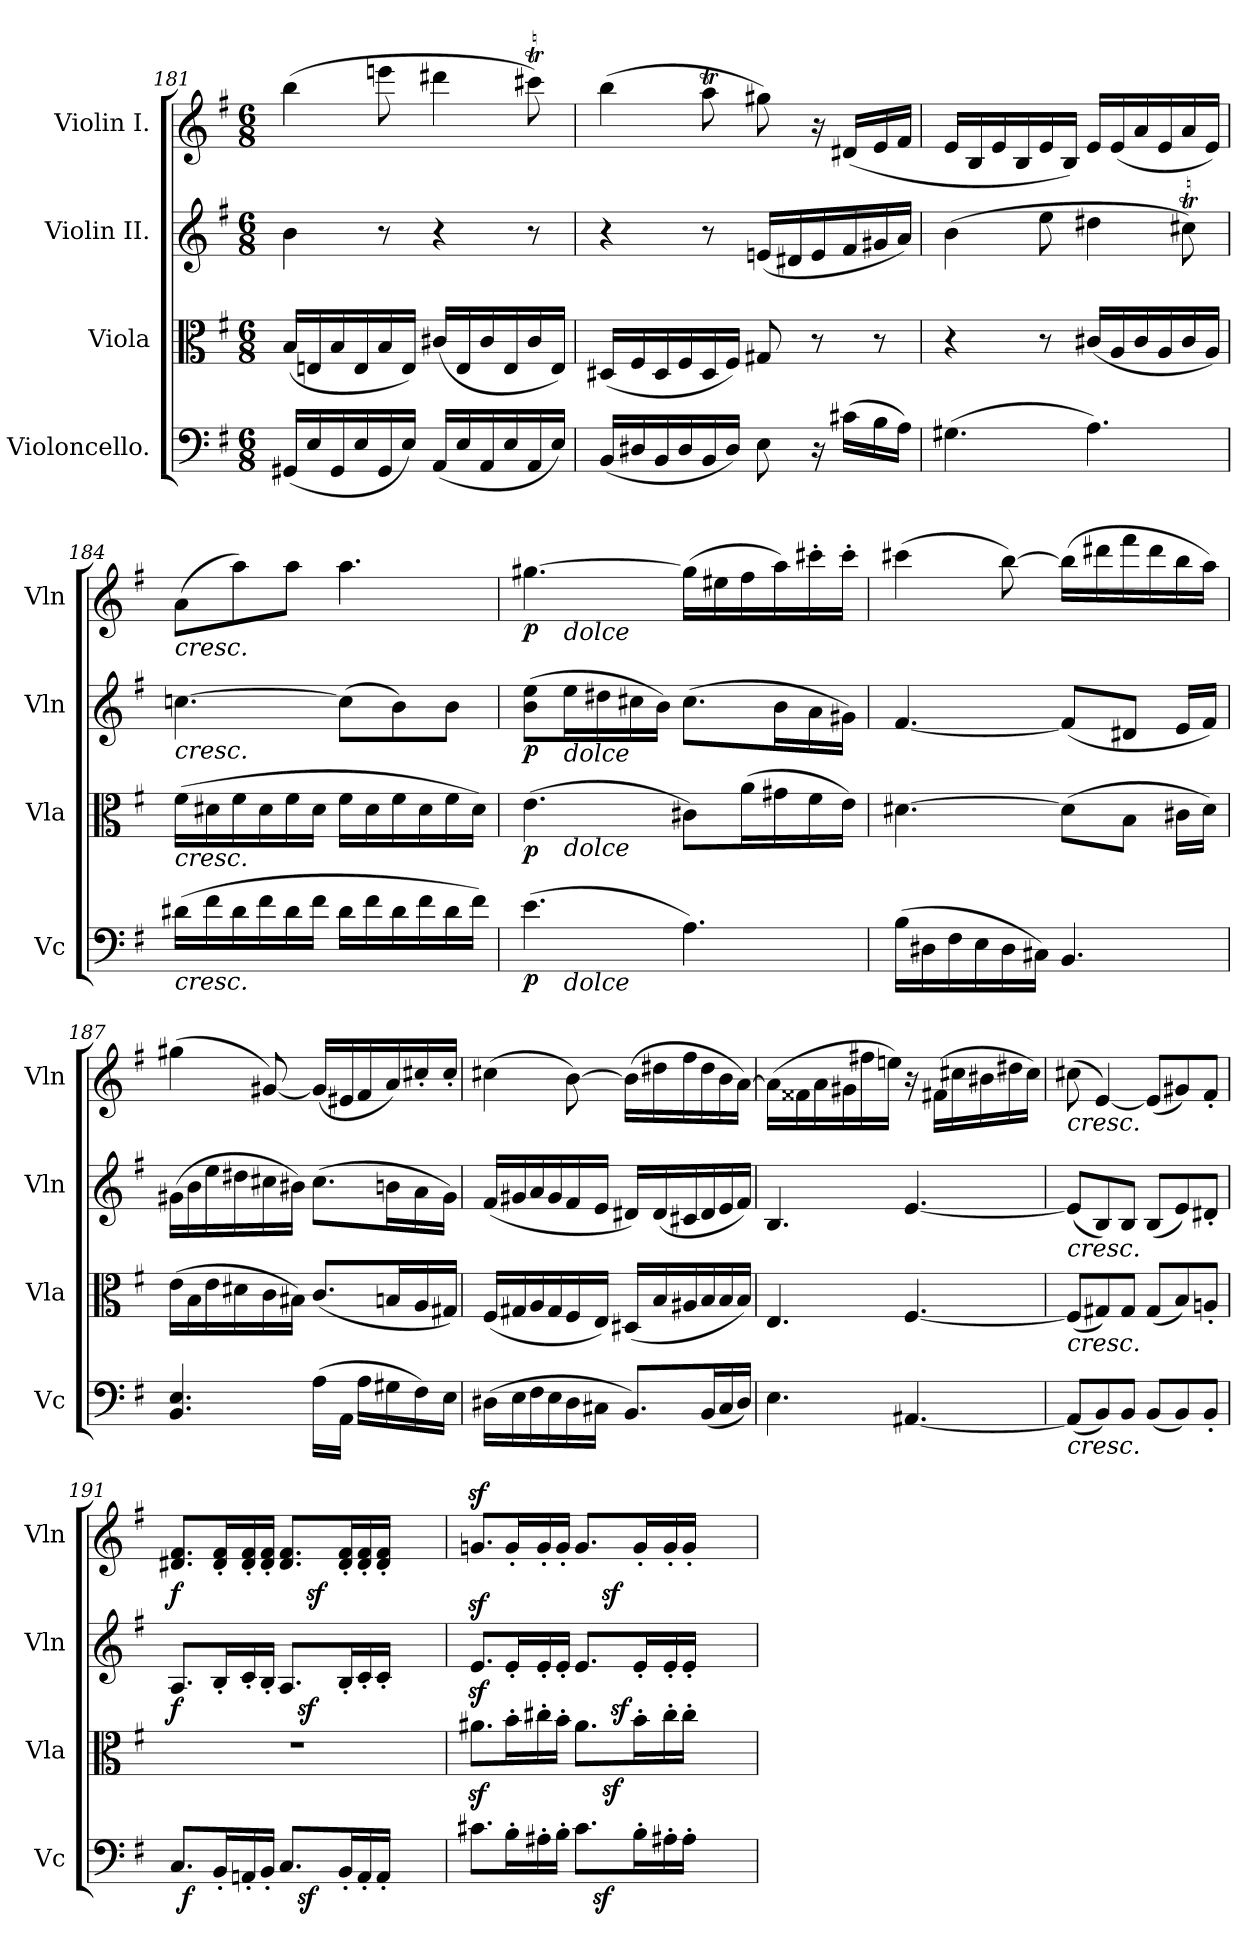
**kern	**dynam	**kern	**dynam	**kern	**dynam	**kern	**dynam
*part4	*part4	*part3	*part3	*part2	*part2	*part1	*part1
*staff4	*staff4	*staff3	*staff3	*staff2	*staff2	*staff1	*staff1
*I"Violoncello.	*	*I"Viola	*	*I"Violin II.	*	*I"Violin I.	*
*I'Vc	*	*I'Vla	*	*I'Vln	*	*I'Vln	*
*clefF4	*	*clefC3	*	*clefG2	*	*clefG2	*
*k[f#]	*	*k[f#]	*	*k[f#]	*	*k[f#]	*
*e:	*	*e:	*	*e:	*	*e:	*
*M6/8	*	*M6/8	*	*M6/8	*	*M6/8	*
=181	=181	=181	=181	=181	=181	=181	=181
(<16GG#X/LL	.	(<16B/LL	.	4b\	.	(>4bb\	.
16E/	.	16En/	.	.	.	.	.
16GG#/	.	16B/	.	.	.	.	.
16E/	.	16E/	.	.	.	.	.
16GG#/	.	16B/	.	8r	.	8eeen\	.
16E/JJ)	.	16E/JJ)	.	.	.	.	.
(<16AA/LL	.	(<16c#X/LL	.	4r	.	4ddd#X\	.
16E/	.	16E/	.	.	.	.	.
16AA/	.	16c#/	.	.	.	.	.
16E/	.	16E/	.	.	.	.	.
16AA/	.	16c#/	.	8r	.	8ccc#Xt\)	.
16E/JJ)	.	16E/JJ)	.	.	.	.	.
!!LO:PB:g=z
=182	=182	=182	=182	=182	=182	=182	=182
(<16BB/LL	.	(<16D#X/LL	.	4r	.	(>4bb\	.
16D#X/	.	16F#/	.	.	.	.	.
16BB/	.	16D#/	.	.	.	.	.
16D#/	.	16F#/	.	.	.	.	.
16BB/	.	16D#/	.	8r	.	8aaT\	.
16D#/JJ)	.	16F#/JJ)	.	.	.	.	.
8E\	.	8G#X/	.	(<16en/LL	.	8gg#X\)	.
.	.	.	.	16d#X/	.	.	.
16r	.	8r	.	16e/	.	16r	.
(>16c#X\LL	.	.	.	16f#/	.	(<16d#X/LL	.
16B\	.	8r	.	16g#X/	.	16e/	.
16A\JJ)	.	.	.	16a/JJ)	.	16f#/JJ	.
=183	=183	=183	=183	=183	=183	=183	=183
(>4.G#X\	.	4r	.	(>4b\	.	16e/LL	.
.	.	.	.	.	.	16B/	.
.	.	.	.	.	.	16e/	.
.	.	.	.	.	.	16B/	.
.	.	8r	.	8ee\	.	16e/	.
.	.	.	.	.	.	16B/JJ)	.
4.A\)	.	(<16c#X/LL	.	4dd#X\	.	16e/LL	.
.	.	16A/	.	.	.	(<16e/	.
.	.	16c#/	.	.	.	16a/	.
.	.	16A/	.	.	.	16e/	.
.	.	16c#/	.	8cc#Xt\)	.	16a/	.
.	.	16A/JJ)	.	.	.	16e/JJ)	.
=184	=184	=184	=184	=184	=184	=184	=184
!	!	!	!	!	!	!LO:TX:b:i:t=cresc.	!
!	!	!	!	!LO:TX:b:i:t=cresc.	!	!	!
!	!	!LO:TX:b:i:t=cresc.	!	!	!	!	!
!LO:TX:b:i:t=cresc.	!	!	!	!	!	!	!
(>16d#X\LL	.	(>16f#\LL	.	[4.ccn\	.	(>8a\L	.
16f#\	.	16d#X\	.	.	.	.	.
16d#\	.	16f#\	.	.	.	8aa\)	.
16f#\	.	16d#\	.	.	.	.	.
16d#\	.	16f#\	.	.	.	8aa\J	.
16f#\JJ	.	16d#\JJ	.	.	.	.	.
16d#\LL	.	16f#\LL	.	(>8cc\L]	.	4.aa\	.
16f#\	.	16d#\	.	.	.	.	.
16d#\	.	16f#\	.	8b\)	.	.	.
16f#\	.	16d#\	.	.	.	.	.
16d#\	.	16f#\	.	8b\J	.	.	.
16f#\JJ)	.	16d#\JJ)	.	.	.	.	.
=185	=185	=185	=185	=185	=185	=185	=185
!	!LO:DY:b	!	!LO:DY:b	!	!LO:DY:b	!	!LO:DY:b
*^	*	*^	*	*	*	*^	*
(>4.e\	8ryy	p	(>4.e\	8ryy	p	(>8b\ 8ee\L	p	[4.gg#X\	8ryy	p
!	!	!	!	!	!	!	!	!	!LO:TX:b:i:t=dolce	!
!	!	!	!	!	!	!LO:TX:b:i:t=dolce	!	!	!	!
!	!	!	!	!LO:TX:b:i:t=dolce	!	!	!	!	!	!
!	!LO:TX:b:i:t=dolce	!	!	!	!	!	!	!	!	!
.	2ryy	.	.	2ryy	.	16ee\L	.	.	2ryy	.
.	.	.	.	.	.	16dd#X\	.	.	.	.
.	.	.	.	.	.	16cc#X\	.	.	.	.
.	.	.	.	.	.	16b\JJ)	.	.	.	.
4.A\)	.	.	8c#X\L)	.	.	(>8.cc#\L	.	(>16gg#\LL]	.	.
.	.	.	.	.	.	.	.	16ee#X\	.	.
.	.	.	(>16a\L	.	.	.	.	16ff#\	.	.
.	.	.	16g#X\	.	.	16b\L	.	16aa\)	.	.
.	8ryy	.	16f#\	8ryy	.	16a\	.	16ccc#X'>\	8ryy	.
.	.	.	16e\JJ)	.	.	16g#X\JJ)	.	16ccc#'>\JJ	.	.
*v	*v	*	*	*	*	*	*	*v	*v	*
*	*	*v	*v	*	*	*	*	*
=186	=186	=186	=186	=186	=186	=186	=186
(>16B\LL	.	[4.d#X\	.	[4.f#/	.	(>4ccc#X\	.
16D#X\	.	.	.	.	.	.	.
16F#\	.	.	.	.	.	.	.
16E\	.	.	.	.	.	.	.
16D#\	.	.	.	.	.	[8bb\)	.
16C#X\JJ)	.	.	.	.	.	.	.
4.BB/	.	(>8d#\L]	.	(<8f#/L]	.	(>16bb\LL]	.
.	.	.	.	.	.	16ddd#X\	.
.	.	8B\J	.	8d#X/J	.	16fff#\	.
.	.	.	.	.	.	16ddd#\	.
.	.	16c#X\LL	.	16e/LL	.	16bb\	.
.	.	16d#\JJ)	.	16f#/JJ)	.	16aa\JJ)	.
!!LO:LB:g=z
=187	=187	=187	=187	=187	=187	=187	=187
4.BB/ 4.E/	.	(>16e\LL	.	(>16g#X\LL	.	(>4gg#X\	.
.	.	16B\	.	16b\	.	.	.
.	.	16e\	.	16ee\	.	.	.
.	.	16d#X\	.	16dd#X\	.	.	.
.	.	16c\	.	16cc#X\	.	[8g#X/)	.
.	.	16B#X\JJ)	.	16b#X\JJ)	.	.	.
(>16A\LL	.	(<8.c/L	.	(>8.cc#\L	.	(<16g#/LL]	.
16AA\JJ	.	.	.	.	.	16e#X/	.
16A\LL	.	.	.	.	.	16f#/	.
16G#X\	.	16Bn/L	.	16bn\L	.	16a/)	.
16F#\)	.	16A/	.	16a\	.	16cc#X'</	.
16E\JJ	.	16G#X/JJ)	.	16g#\JJ)	.	16cc#'</JJ	.
=188	=188	=188	=188	=188	=188	=188	=188
(>16D#X\LL	.	(<16F#/LL	.	(<16f#/LL	.	(>4cc#X\	.
16E\	.	16G#X/	.	16g#X/	.	.	.
16F#\	.	16A/	.	16a/	.	.	.
16E\	.	16G#/	.	16g#/	.	.	.
16D#\	.	16F#/	.	16f#/	.	[8b\)	.
16C#X\JJ	.	16E/JJ)	.	16e/JJ	.	.	.
8.BB/L)	.	(<16D#X/LL	.	16d#X/LL)	.	(>16b\LL]	.
.	.	16B/	.	(<16d#/	.	16dd#X\	.
.	.	16A#X/	.	16c#X/	.	16ff#\	.
(<16BB/L	.	16B/	.	16d#/	.	16dd#\	.
16C#/	.	16B/	.	16e/	.	16b\	.
16D#/JJ)	.	16B/JJ)	.	16f#/JJ)	.	[16a\JJ)	.
=189	=189	=189	=189	=189	=189	=189	=189
4.E\	.	4.E/	.	4.B/	.	(>16a\LL]	.
.	.	.	.	.	.	16f##X\	.
.	.	.	.	.	.	16a\	.
.	.	.	.	.	.	16g#X\	.
.	.	.	.	.	.	16ff#X\	.
.	.	.	.	.	.	16een\JJ)	.
[4.AA#X/	.	[4.F#/	.	[4.e/	.	16r	.
.	.	.	.	.	.	(>16f#X\LL	.
.	.	.	.	.	.	16cc#X\	.
.	.	.	.	.	.	16b#X\	.
.	.	.	.	.	.	16dd#X\	.
.	.	.	.	.	.	16cc#\JJ)	.
=190	=190	=190	=190	=190	=190	=190	=190
!	!	!	!	!	!	!LO:TX:b:i:t=cresc.	!
!	!	!	!	!LO:TX:b:i:t=cresc.	!	!	!
!	!	!LO:TX:b:i:t=cresc.	!	!	!	!	!
!LO:TX:b:i:t=cresc.	!	!	!	!	!	!	!
(<8AA#/L]	.	(<8F#/L]	.	(<8e/L]	.	(>8cc#X\	.
8BB/)	.	8G#X/)	.	8B/)	.	[4e/)	.
8BB/J	.	8G#/J	.	8B/J	.	.	.
(<8BB/L	.	(<8G#/L	.	(<8B/L	.	(<8e/L]	.
8BB/)	.	8B/)	.	8e/)	.	8g#X/)	.
8BB'</J	.	8An'</J	.	8d#X'</J	.	8f#'</J	.
=191	=191	=191	=191	=191	=191	=191	=191
!	!	!	!	!	!LO:DY:b	!	!LO:DY:b
*^	*	*	*	*^	*	*^	*
*	*^	*	*	*	*	*	*	*	*	*
8.C/L	32ryy	4..ryy	.	2.r	.	8.A/L	4..ryy	f	8.d#X/ 8.f#/L	4ryy	f
!	!	!	!LO:DY:b	!	!	!	!	!	!	!	!
.	2ryy	.	f	.	.	.	.	.	.	.	.
16BB'</L	.	.	.	.	.	16B'</L	.	.	16d#/'< 16f#/'<L	.	.
16AAn'</	.	.	.	.	.	16c'</	.	.	16d#/'< 16f#/'<	8ryy	.
16BB'</JJ	.	.	.	.	.	16B'</JJ	.	.	16d#/'< 16f#/'<JJ	.	.
8.C/L	.	.	.	.	.	8.A/L	.	.	8.d#/ 8.f#/L	16ryy	.
!	!	!	!LO:DY:b	!	!	!	!	!LO:DY:b	!	!	!
.	.	4ryy	sf	.	.	.	4ryy	sf	.	128ryy	.
.	.	.	.	.	.	.	.	.	.	256ryy	.
.	.	.	.	.	.	.	.	.	.	2048.ryy	.
!	!	!	!	!	!	!	!	!	!	!	!LO:DY:b
.	.	.	.	.	.	.	.	.	.	4ryy	sf
.	8..ryy	.	.	.	.	.	.	.	.	.	.
16BB'</L	.	.	.	.	.	16B'</L	.	.	16d#/'< 16f#/'<L	.	.
16AA'</	.	.	.	.	.	16c'</	.	.	16d#/'< 16f#/'<	.	.
16AA'</JJ	.	16ryy	.	.	.	16c'</JJ	16ryy	.	16d#/'< 16f#/'<JJ	.	.
.	.	.	.	.	.	.	.	.	.	32ryy	.
.	.	.	.	.	.	.	.	.	.	64ryy	.
.	.	.	.	.	.	.	.	.	.	512ryy	.
.	.	.	.	.	.	.	.	.	.	1024ryy	.
.	.	.	.	.	.	.	.	.	.	4096ryy	.
*	*v	*v	*	*	*	*	*	*	*	*	*
=192	=192	=192	=192	=192	=192	=192	=192	=192	=192	=192
*	*	*	*^	*	*	*	*	*	*	*
8.c#Xz<\L	4..ryy	.	8.a#Xz<\L	4ryy	.	8.ez</L	4...ryy	.	8.gnz</L	4ryy	.
16B'>\L	.	.	16b'>\L	.	.	16e'</L	.	.	16g'</L	.	.
16A#X'>\	.	.	16cc#X'>\	8ryy	.	16e'</	.	.	16g'</	8ryy	.
16B'>\JJ	.	.	16b'>\JJ	.	.	16e'</JJ	.	.	16g'</JJ	.	.
8.c#\L	.	.	8.a#\L	16ryy	.	8.e/L	.	.	8.g/L	16ryy	.
!	!	!LO:DY:b	!	!	!	!	!	!	!	!	!
.	4ryy	sf	.	128ryy	.	.	.	.	.	128ryy	.
.	.	.	.	256ryy	.	.	.	.	.	256ryy	.
.	.	.	.	1024ryy	.	.	.	.	.	2048.ryy	.
!	!	!	!	!	!	!	!	!	!	!	!LO:DY:b
.	.	.	.	.	.	.	.	.	.	4ryy	sf
!	!	!	!	!	!LO:DY:b	!	!	!	!	!	!
.	.	.	.	4ryy	sf	.	.	.	.	.	.
!	!	!	!	!	!	!	!	!LO:DY:b	!	!	!
.	.	.	.	.	.	.	4ryy	sf	.	.	.
16B'>\L	.	.	16b'>\L	.	.	16e'</L	.	.	16g'</L	.	.
16A#X'>\	.	.	16cc#'>\	.	.	16e'</	.	.	16g'</	.	.
16A#'>\JJ	16ryy	.	16cc#'>\JJ	.	.	16e'</JJ	.	.	16g'</JJ	.	.
.	.	.	.	.	.	.	.	.	.	32ryy	.
.	.	.	.	32ryy	.	.	.	.	.	.	.
.	.	.	.	.	.	.	32ryy	.	.	.	.
.	.	.	.	.	.	.	.	.	.	64ryy	.
.	.	.	.	64ryy	.	.	.	.	.	.	.
.	.	.	.	.	.	.	.	.	.	512ryy	.
.	.	.	.	512.ryy	.	.	.	.	.	.	.
.	.	.	.	.	.	.	.	.	.	1024ryy	.
.	.	.	.	.	.	.	.	.	.	4096ryy	.
*v	*v	*	*	*	*	*v	*v	*	*v	*v	*
*	*	*v	*v	*	*	*	*	*
=	=	=	=	=	=	=	=
*-	*-	*-	*-	*-	*-	*-	*-
